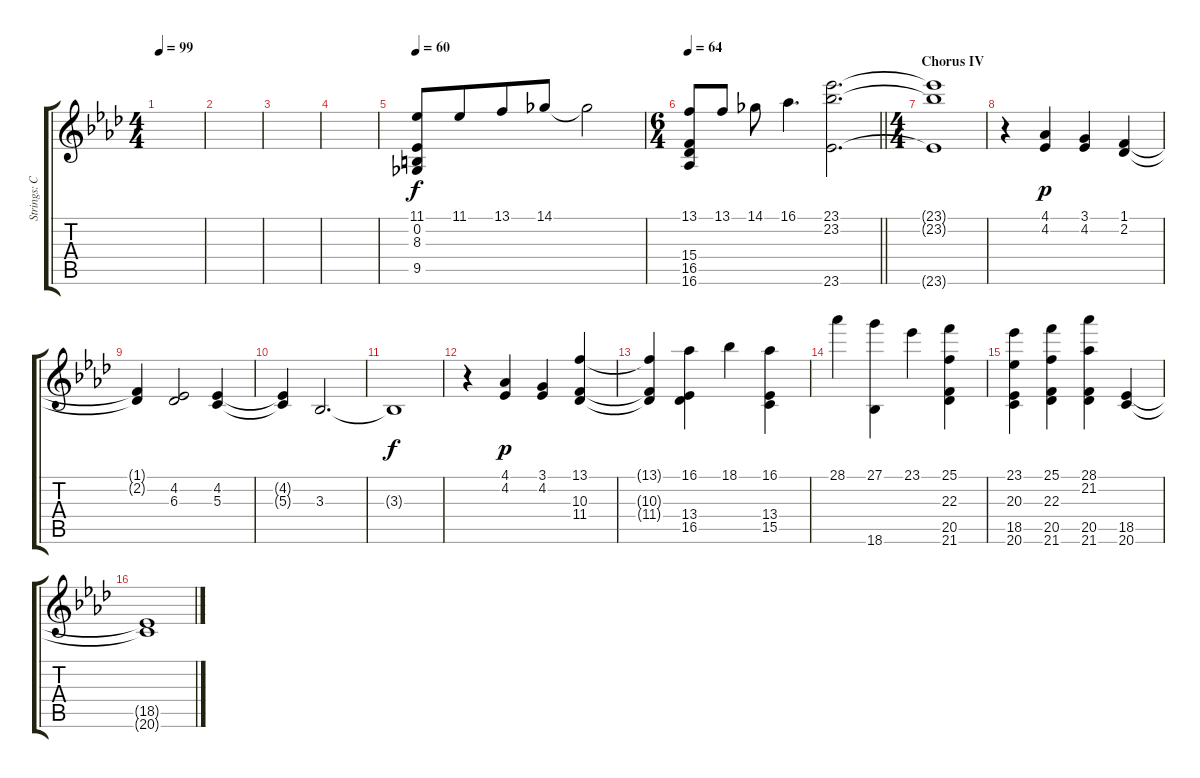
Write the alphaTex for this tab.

\track ("Strings: Carlos" "Strings: C") {instrument synthstrings1}
\staff {score tabs}
\tuning (E4 B3 G3 D3 A2 E2) {hide}
\ts (4 4)
\tempo 99
\clef g2
\ks ab
|
|
|
|
\tempo 60
(11.1 0.2 8.3 9.5).8 11.1.8{beam merge} 13.1.8 14.1.8 14.1{t}.2 |
\ts (6 4)
\tempo 64
\barLineRight lightlight
(13.1 15.4 16.5 16.6).8 13.1.8 14.1.8 16.1.4{d} (23.1 23.2 23.6).2{d} |
\ts (4 4)
\section ("" "Chorus IV")
(23.1{t} 23.2{t} 23.6{t}).1{dy f} |
r.4 (4.1 4.2).4{dy p} (3.1 4.2).4 (1.1 2.2).4 |
(1.1{t} 2.2{t}).4 (4.2 6.3).2 (4.2 5.3).4 |
(4.2{t} 5.3{t}).4 3.3.2{d} |
3.3{t}.1{dy f} |
r.4 (4.1 4.2).4{dy p} (3.1 4.2).4 (13.1 10.3 11.4).4 |
(13.1{t} 10.3{t} 11.4{t}).4 (16.1 13.4 16.5).4 18.1.4 (16.1 13.4 15.5).4 |
28.1.4 (27.1 18.6).4 23.1.4 (25.1 22.3 20.5 21.6).4 |
(23.1 20.3 18.5 20.6).4 (25.1 22.3 20.5 21.6).4 (28.1 21.2 20.5 21.6).4 (18.5 20.6).4 |
(18.5{t} 20.6{t}).1
